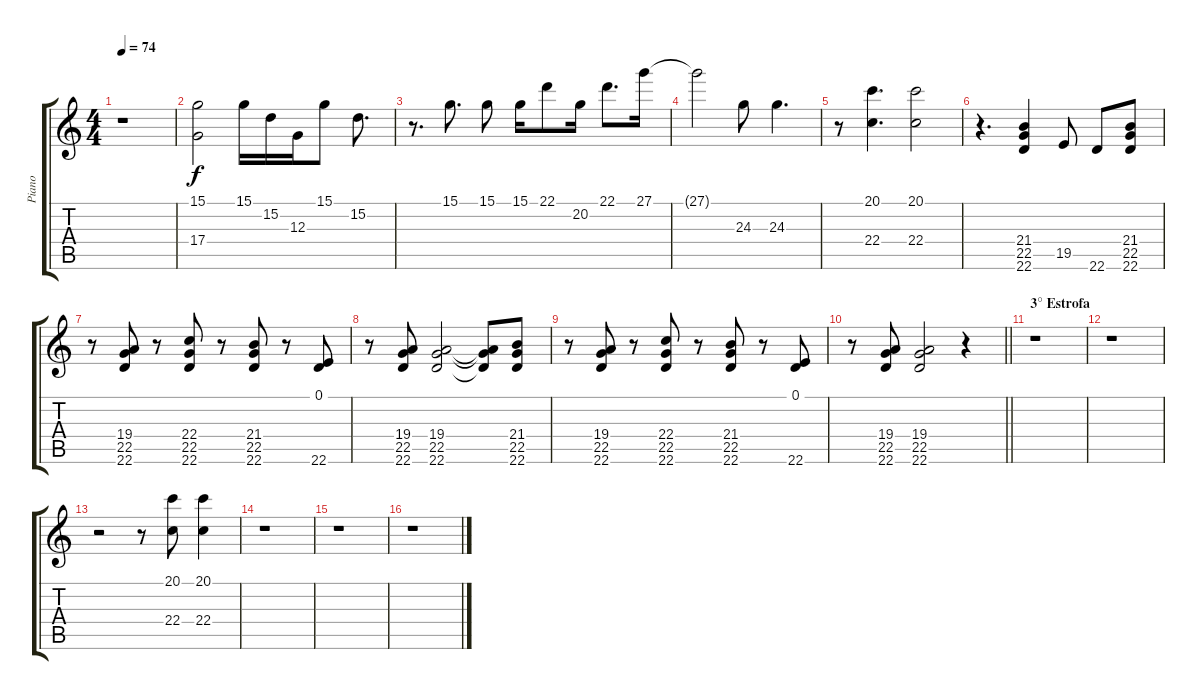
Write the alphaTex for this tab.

\track ("Piano" "Piano") {instrument acousticgrandpiano}
\staff {score tabs}
\tuning (E4 B3 G3 D3 A2 E2) {hide}
\ts (4 4)
\tempo 74
\clef g2
\ks c
r.1{dy f} |
(15.1 17.4).2 15.1.16 15.2.16 12.3.16 15.1.8 15.2.8{d} |
r.8{d} 15.1.8{d} 15.1.8 15.1.16 22.1.8 20.2.16 22.1.8{d} 27.1.16 |
27.1{t}.2 24.3.8 24.3.4{d} |
r.8 (20.1 22.4).4{d} (20.1 22.4).2 |
r.4{d} (21.4 22.5 22.6).4 19.5.8 22.6.8 (21.4 22.5 22.6).8 |
r.8 (19.4 22.5 22.6).8 r.8 (22.4 22.5 22.6).8 r.8 (21.4 22.5 22.6).8 r.8 (0.1 22.6).8 |
r.8 (19.4 22.5 22.6).8 (19.4 22.5 22.6).2 (19.4{t} 22.5{t} 22.6{t}).8 (21.4 22.5 22.6).8 |
r.8 (19.4 22.5 22.6).8 r.8 (22.4 22.5 22.6).8 r.8 (21.4 22.5 22.6).8 r.8 (0.1 22.6).8 |
\barLineRight lightlight
r.8 (19.4 22.5 22.6).8 (19.4 22.5 22.6).2 r.4 |
\section ("" "3° Estrofa")
r.1 |
r.1 |
r.2 r.8 (20.1 22.4).8 (20.1 22.4).4 |
r.1 |
r.1 |
r.1
